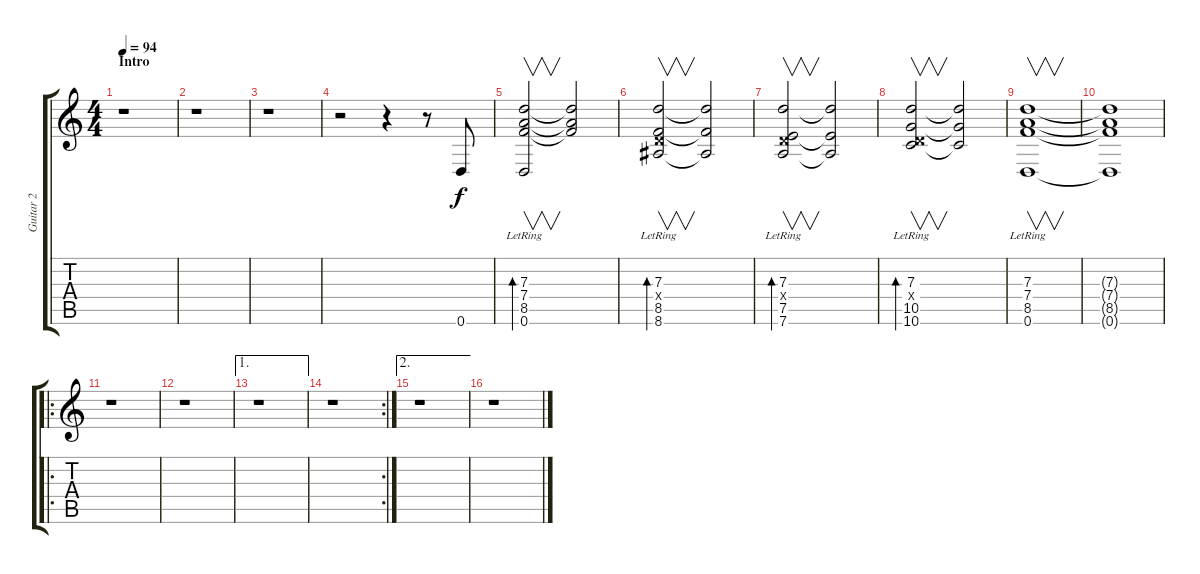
\track ("Guitar 2" "Guitar 2") {instrument acousticguitarsteel}
\staff {score tabs}
\tuning (E4 B3 G3 D3 A2 D2) {hide}
\ts (4 4)
\section ("" "Intro")
\tempo 94
\clef g2
\ks c
r.1{dy f instrument acousticguitarsteel} |
r.1 |
r.1 |
r.2 r.4 r.8 0.6.8 |
(7.3{lr} 7.4{lr} 8.5{lr} 0.6{lr}).2{v bd 60} (7.3{t} 7.4{t} 8.5{t}).2 |
(7.3{lr} 0.4{x} 8.5{lr} 8.6{lr}).2{v bd 60} (7.3{t} 8.5{t} 8.6{t}).2 |
(7.3{lr} 0.4{x} 7.5{lr} 7.6{lr}).2{v bd 60} (7.3{t} 7.5{t} 7.6{t}).2 |
(7.3{lr} 0.4{x} 10.5{lr} 10.6{lr}).2{v bd 60} (7.3{t} 10.5{t} 10.6{t}).2 |
(7.3{lr} 7.4{lr} 8.5{lr} 0.6{lr}).1{v} |
(7.3{t} 7.4{t} 8.5{t} 0.6{t}).1 |
\ro
r.1 |
r.1 |
\ae 1
r.1 |
\rc 2
r.1 |
\ae 2
r.1 |
r.1
